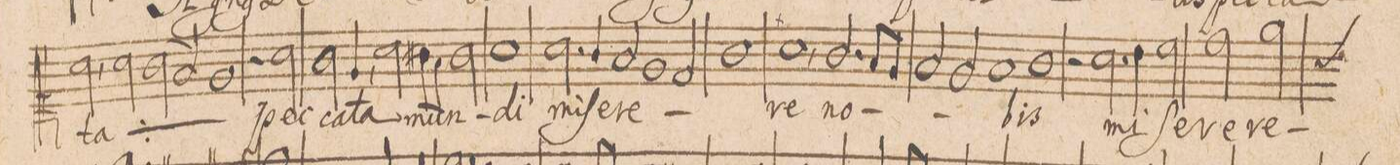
**kern	**text	**text
*I"CANTVS.	*	*
*clefC1	*	*
*k[]	*	*
*met(c|)	*	*
*M2/1	*	*
2a,<\	-ta	.
*	*ij	*
2a\	pec-	.
=31-	=31-	=31-
(2g\	-ca-	.
2f/)	.	.
1e/	-ta	.
*	*Xij	*
=32-	=32-	=32-
2r	.	.
2a\	pec-	.
2g\	-ca-	.
4e,</	-ta	.
2a\	mun-	.
=33-	=33-	=33-
8g#X\L	.	.
8f\J	.	.
2g#\	.	.
1a\	-di	.
=34-	=34-	=34-
2.a\	mi-	.
4g/	-ſe-	.
2f/	-re-	.
1e/	.	.
=35-	=35-	=35-
2d/	.	.
1g\	.	.
=36-	=36-	=36-
1a\,<	-re	.
2.g/	no-	.
8f/L	.	.
8e/J	.	.
=37-	=37-	=37-
2f/	.	.
2e/	.	.
1f/	.	.
=38-	=38-	=38-
1g\	-bis	.
2r	.	.
2.a\	mi-	.
=39-	=39-	=39-
4b\	.	.
2cc\	-ſe-	.
2dd\	-re-	.
*custos:a	*	*
2ee\	-re	.
=40-	=40-	=40-
*-	*-	*-
